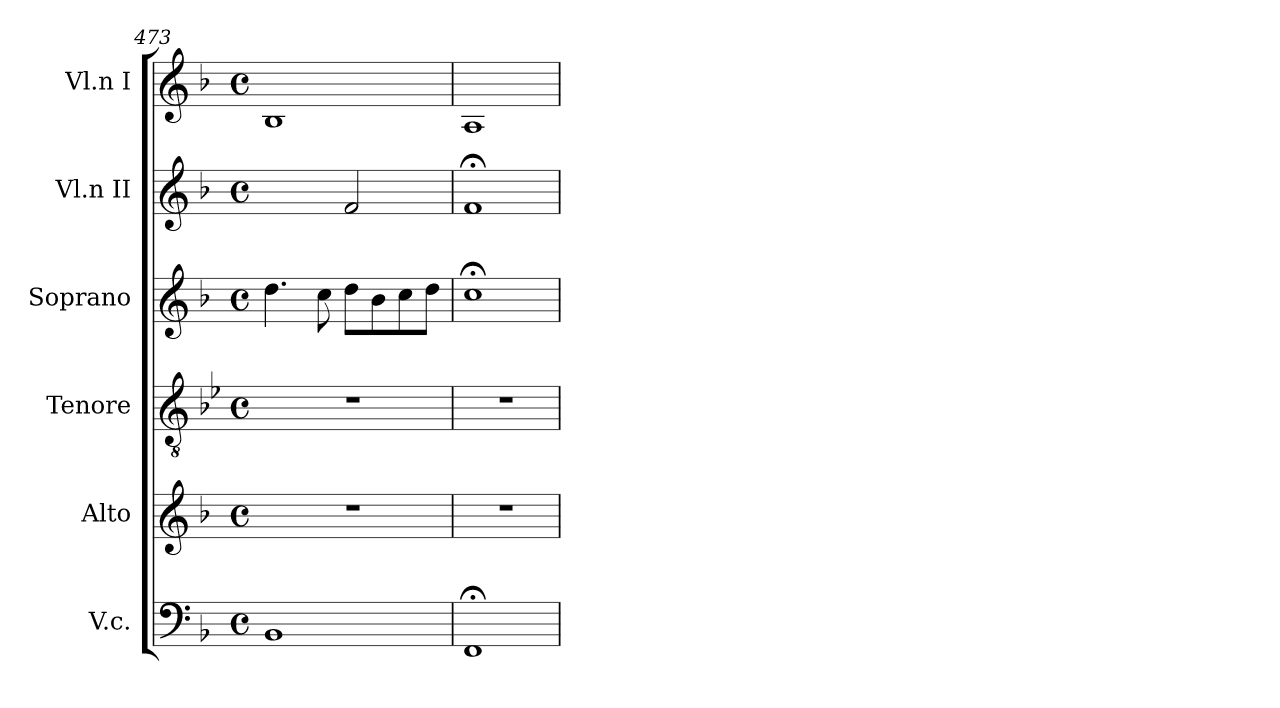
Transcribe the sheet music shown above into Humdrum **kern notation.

**kern	**kern	**kern	**kern	**kern	**kern
*part6	*part5	*part4	*part3	*part2	*part1
*staff6	*staff5	*staff4	*staff3	*staff2	*staff1
*I"V.c.	*I"Alto	*I"Tenore	*I"Soprano	*I"Vl.n II	*I"Vl.n I
*I'V.c.	*I'Alto	*I'Tenore	*I'Soprano	*I'Vl.n II	*I'Vl.n I
*clefF4	*clefG2	*clefGv2	*clefG2	*clefG2	*clefG2
*k[b-]	*k[b-]	*k[b-e-]	*k[b-]	*k[b-]	*k[b-]
*F:	*F:	*B-:	*F:	*F:	*F:
*M4/4	*M4/4	*M4/4	*M4/4	*M4/4	*M4/4
*met(c)	*met(c)	*met(c)	*met(c)	*met(c)	*met(c)
=473	=473	=473	=473	=473	=473
1BB-	1r	1r	4.dd\	2ryy	1B-
.	.	.	8cc\	.	.
.	.	.	8dd\L	2f/	.
.	.	.	8b-\	.	.
.	.	.	8cc\	.	.
.	.	.	8dd\J	.	.
=474	=474	=474	=474	=474	=474
1FF;	1r	1r	1cc;<	1f;	1A
=	=	=	=	=	=
*-	*-	*-	*-	*-	*-
